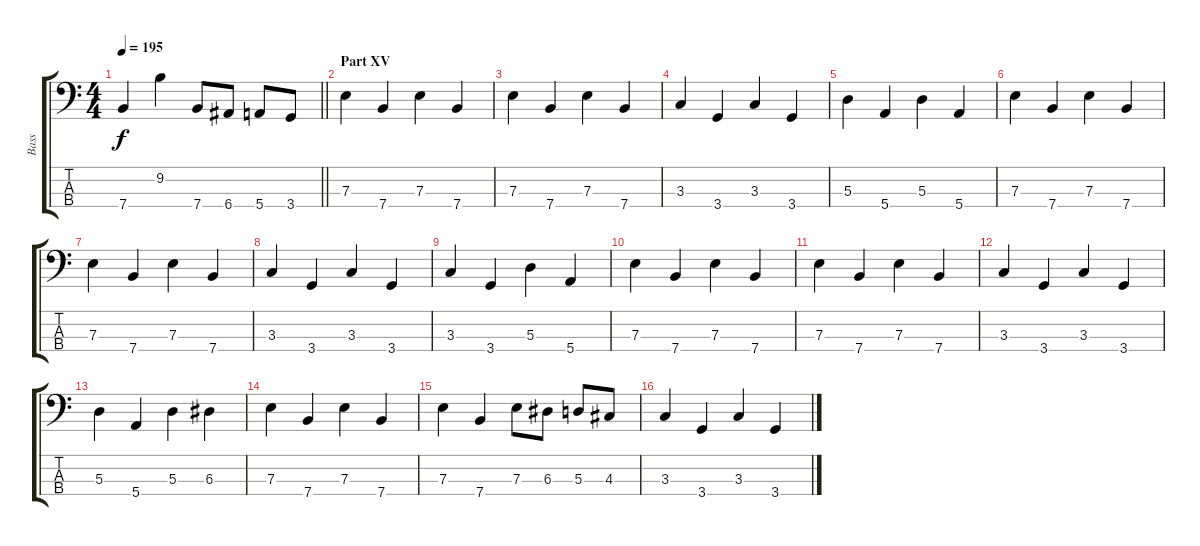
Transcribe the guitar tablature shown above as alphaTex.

\track ("Bass" "Bass") {instrument electricbasspick}
\staff {score tabs}
\tuning (G2 D2 A1 E1) {hide}
\ts (4 4)
\tempo 195
\clef f4
\barLineRight lightlight
\ks c
7.4.4{dy f} 9.2.4 7.4.8 6.4.8 5.4.8 3.4.8 |
\section ("" "Part XV")
7.3.4 7.4.4 7.3.4 7.4.4 |
7.3.4 7.4.4 7.3.4 7.4.4 |
3.3.4 3.4.4 3.3.4 3.4.4 |
5.3.4 5.4.4 5.3.4 5.4.4 |
7.3.4 7.4.4 7.3.4 7.4.4 |
7.3.4 7.4.4 7.3.4 7.4.4 |
3.3.4 3.4.4 3.3.4 3.4.4 |
3.3.4 3.4.4 5.3.4 5.4.4 |
7.3.4 7.4.4 7.3.4 7.4.4 |
7.3.4 7.4.4 7.3.4 7.4.4 |
3.3.4 3.4.4 3.3.4 3.4.4 |
5.3.4 5.4.4 5.3.4 6.3.4 |
7.3.4 7.4.4 7.3.4 7.4.4 |
7.3.4 7.4.4 7.3.8 6.3.8 5.3.8 4.3.8 |
3.3.4 3.4.4 3.3.4 3.4.4
